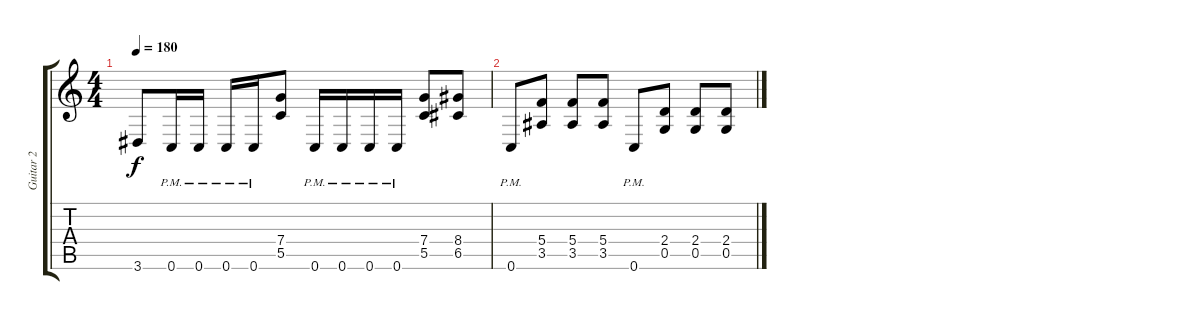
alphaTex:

\track ("Guitar 2" "Guitar 2") {instrument overdrivenguitar}
\staff {score tabs}
\tuning (D4 A3 F3 C3 G2 C2) {hide}
\ts (4 4)
\tempo 180
\clef g2
\ks c
3.6{t}.8{dy f} 0.6{pm}.16 0.6{pm}.16 0.6{pm}.16 0.6{pm}.16 (7.4 5.5).8 0.6{pm}.16 0.6{pm}.16 0.6{pm}.16 0.6{pm}.16 (7.4 5.5).8 (8.4 6.5).8 |
0.6{pm}.8 (5.4 3.5).8 (5.4 3.5).8 (5.4 3.5).8 0.6{pm}.8 (2.4 0.5).8 (2.4 0.5).8 (2.4 0.5).8
